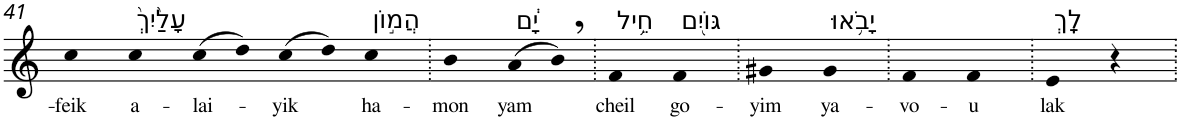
**kern	**text
*part1	*part1
*staff1	*staff1
*I"Piano	*
*I'Pno	*
!!LO:PB:g=z
*clefG2	*
*k[]	*
=41	=41
!	!LO:LY:b
4cc	-feik
!LO:TX:a:t=עָלַ֙יִךְ֙	!
!	!LO:LY:b
4cc	a-
!	!LO:LY:b
(8cc	-lai-
8dd)	.
!	!LO:LY:b
(8cc	-yik
8dd)	.
!LO:TX:a:t=הֲמ֣וֹן	!
!	!LO:LY:b
4cc	ha-
=42.	=42.
!	!LO:LY:b
4b	-mon
!LO:TX:a:t=יָ֔ם	!
!	!LO:LY:b
(8a	yam
8b,)	.
=43.	=43.
!LO:TX:a:t=חֵ֥יל	!
!	!LO:LY:b
4f	cheil
!LO:TX:a:t=גּוֹיִ֖ם	!
!	!LO:LY:b
4f	go-
=44.	=44.
!	!LO:LY:b
4g#X	-yim
!LO:TX:a:t=יָבֹ֥אוּ	!
!	!LO:LY:b
4g#	ya-
=45.	=45.
!	!LO:LY:b
4f	-vo-
!	!LO:LY:b
4f	-u
=46.	=46.
!LO:TX:a:t=לָֽךְ	!
!	!LO:LY:b
4e	lak
4r	.
=.	=.
*-	*-
